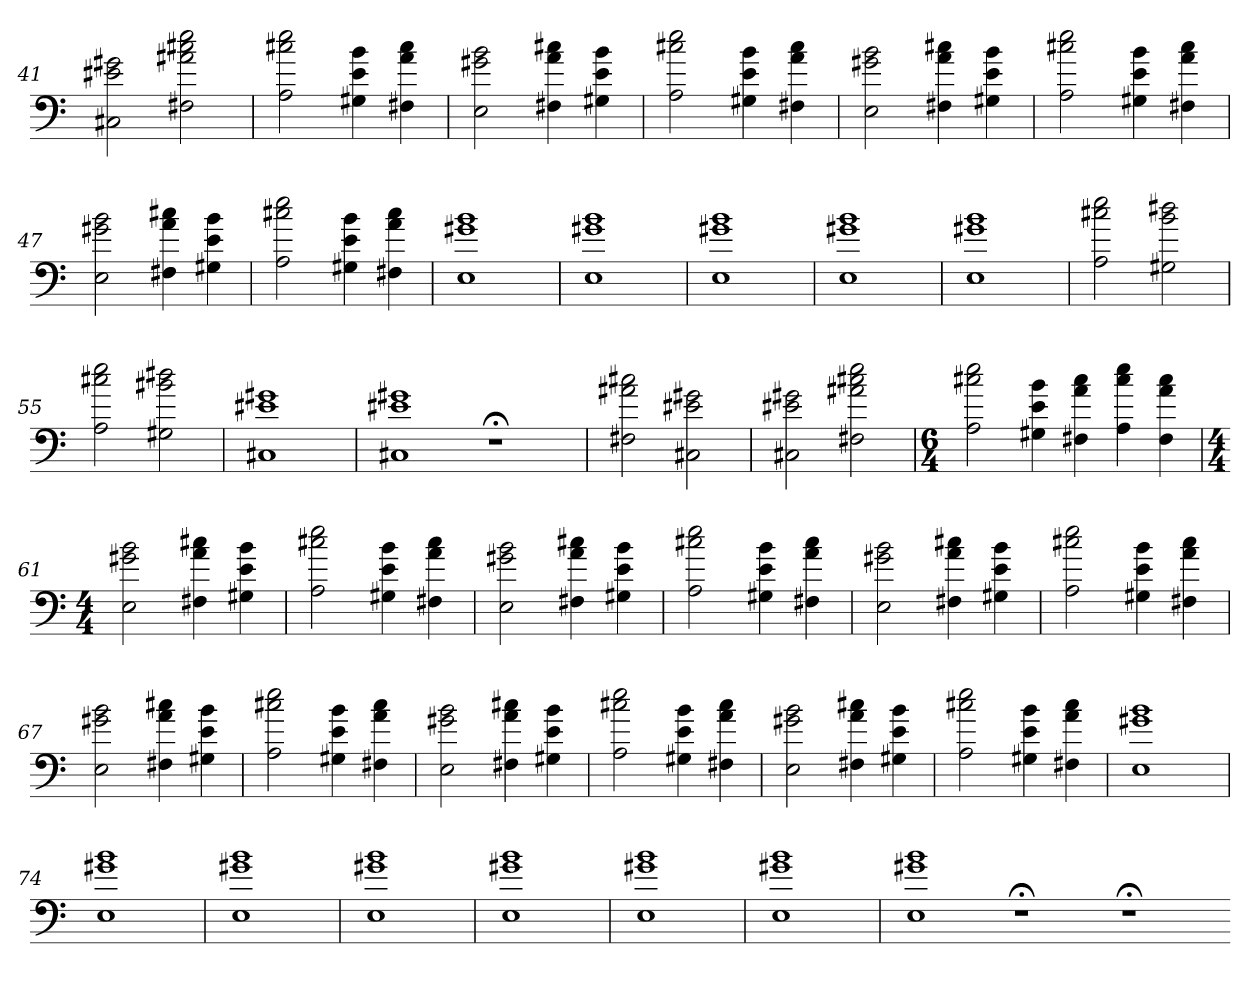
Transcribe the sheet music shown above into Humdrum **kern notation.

**kern
*part1
*staff1
=41
2C#X 2e#X 2g#X
2F#X 2a#X 2cc#X 2ee
=42
2A 2cc#X 2ee
4G#X 4e 4b
4F#X 4a 4cc#
=43
2E 2g#X 2b
4F#X 4a 4cc#X
4G#X 4e 4b
=44
2A 2cc#X 2ee
4G#X 4e 4b
4F#X 4a 4cc#
=45
2E 2g#X 2b
4F#X 4a 4cc#X
4G#X 4e 4b
=46
2A 2cc#X 2ee
4G#X 4e 4b
4F#X 4a 4cc#
=47
2E 2g#X 2b
4F#X 4a 4cc#X
4G#X 4e 4b
=48
2A 2cc#X 2ee
4G#X 4e 4b
4F#X 4a 4cc#
=49
1E 1g#X 1b
=50
1E 1g#X 1b
=51
1E 1g#X 1b
=52
1E 1g#X 1b
=53
1E 1g#X 1b
=54
2A 2cc#X 2ee
2G#X 2b 2dd#X
=55
2A 2cc#X 2ee
2G#X 2b#X 2dd#X
=56
1C#X 1e#X 1g#X
=57
1C#X 1e#X 1g#X
1r;<
=58
2F#X 2a#X 2cc#X
2C#X 2e#X 2g#X
=59
2C#X 2e#X 2g#X
2F#X 2a#X 2cc#X 2ee
=60
*M6/4
2A 2cc#X 2ee
4G#X 4e 4b
4F#X 4a 4cc#
4A 4cc# 4ee
4F# 4a 4cc#
=61
*M4/4
2E 2g#X 2b
4F#X 4a 4cc#X
4G#X 4e 4b
=62
2A 2cc#X 2ee
4G#X 4e 4b
4F#X 4a 4cc#
=63
2E 2g#X 2b
4F#X 4a 4cc#X
4G#X 4e 4b
=64
2A 2cc#X 2ee
4G#X 4e 4b
4F#X 4a 4cc#
=65
2E 2g#X 2b
4F#X 4a 4cc#X
4G#X 4e 4b
=66
2A 2cc#X 2ee
4G#X 4e 4b
4F#X 4a 4cc#
=67
2E 2g#X 2b
4F#X 4a 4cc#X
4G#X 4e 4b
=68
2A 2cc#X 2ee
4G#X 4e 4b
4F#X 4a 4cc#
=69
2E 2g#X 2b
4F#X 4a 4cc#X
4G#X 4e 4b
=70
2A 2cc#X 2ee
4G#X 4e 4b
4F#X 4a 4cc#
=71
2E 2g#X 2b
4F#X 4a 4cc#X
4G#X 4e 4b
=72
2A 2cc#X 2ee
4G#X 4e 4b
4F#X 4a 4cc#
=73
1E 1g#X 1b
=74
1E 1g#X 1b
=75
1E 1g#X 1b
=76
1E 1g#X 1b
=77
1E 1g#X 1b
=78
1E 1g#X 1b
=79
1E 1g#X 1b
=80
1E 1g#X 1b
1r;<
1r;<
=-
*-
